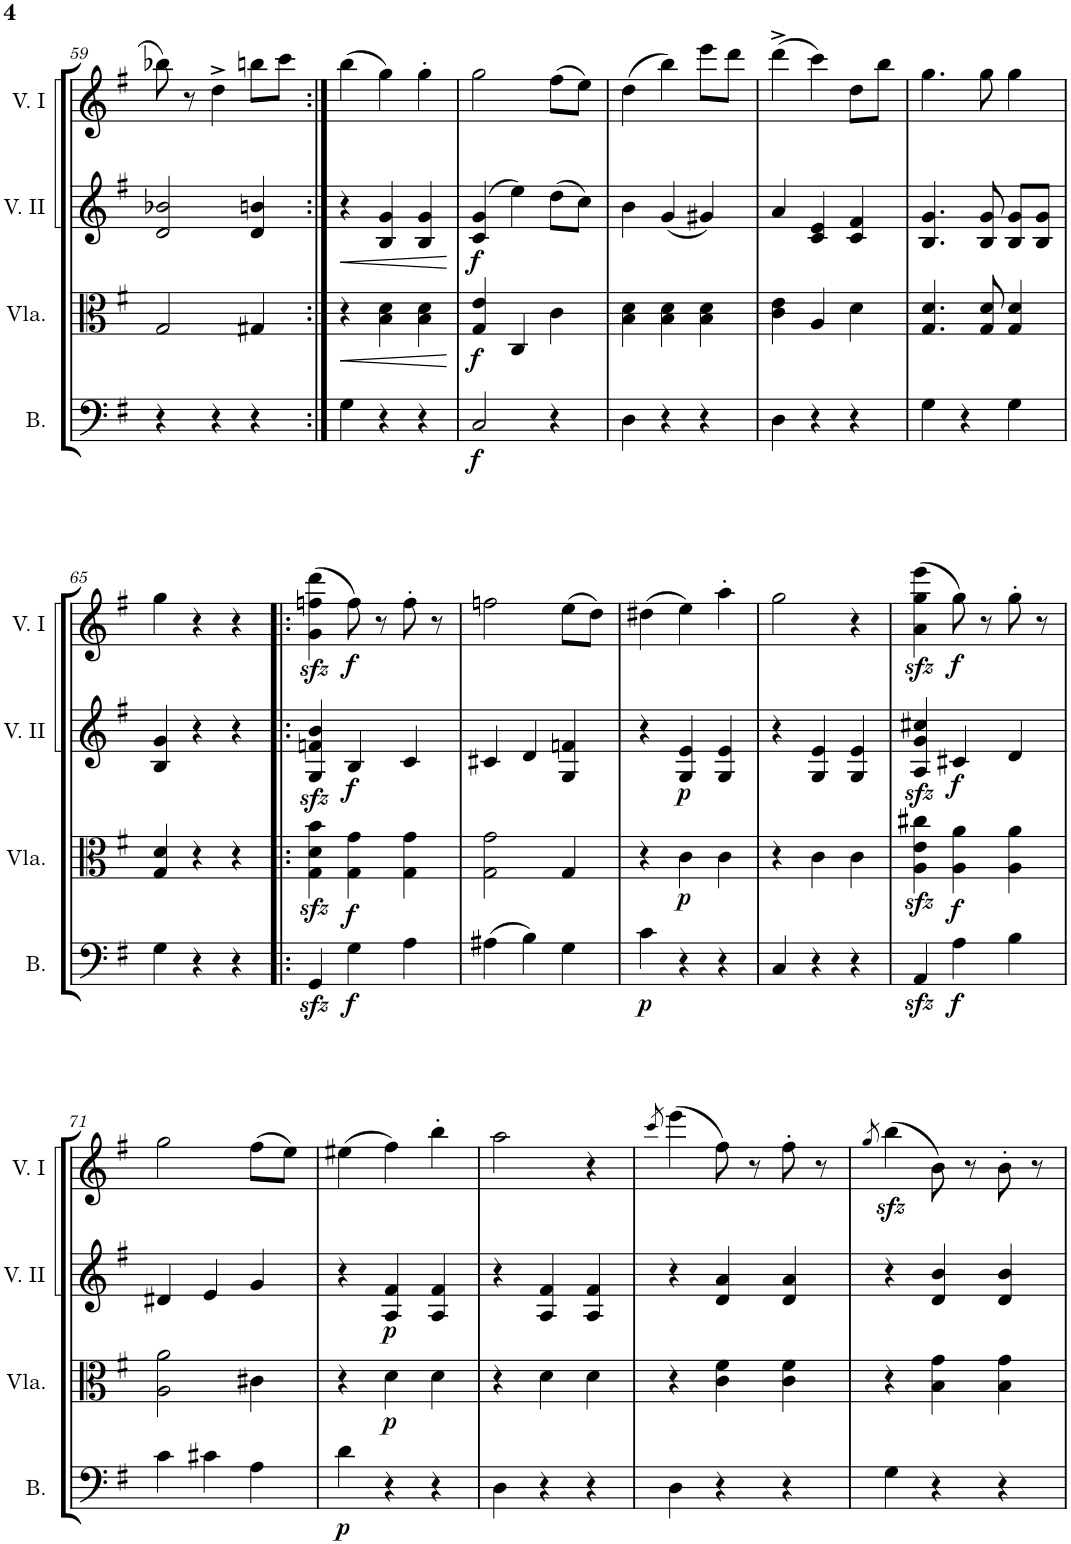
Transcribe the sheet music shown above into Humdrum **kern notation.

**kern	**dynam	**kern	**dynam	**kern	**dynam	**kern	**dynam
*part4	*part4	*part3	*part3	*part2	*part2	*part1	*part1
*staff4	*staff4	*staff3	*staff3	*staff2	*staff2	*staff1	*staff1
*I"Bassi	*	*I"Viola	*	*I"Violino II.	*	*I"Violino I	*
*I'B.	*	*I'Vla.	*	*I'V. II	*	*I'V. I	*
!!LO:PB:g=z
*clefF4	*	*clefC3	*	*clefG2	*	*clefG2	*
*k[f#]	*	*k[f#]	*	*k[f#]	*	*k[f#]	*
*M3/4	*	*M3/4	*	*M3/4	*	*M3/4	*
=59	=59	=59	=59	=59	=59	=59	=59
4r	.	2G/	.	2d/ 2b-X/	.	8bb-X\	.
.	.	.	.	.	.	8r	.
4r	.	.	.	.	.	4dd^\	.
4r	.	4G#X/	.	4d/ 4bn/	.	8bbn\L	.
.	.	.	.	.	.	8ccc\J	.
=60:|!	=60:|!	=60:|!	=60:|!	=60:|!	=60:|!	=60:|!	=60:|!
!	!	!	!LO:HP:b	!	!LO:HP:b	!	!
4G\	.	4r	<	4r	<	(4bb\	.
4r	.	4B\ 4d\	.	4B/ 4g/	.	4gg\)	.
4r	.	4B\ 4d\	.	4B/ 4g/	.	4gg'\	.
.	.	.	[	.	[	.	.
=61	=61	=61	=61	=61	=61	=61	=61
!	!LO:DY:b	!	!LO:DY:b	!	!LO:DY:b	!	!
2C/	f	4G/ 4e/	f	(4c/ 4g/	f	2gg\	.
.	.	4C/	.	4ee\)	.	.	.
4r	.	4c\	.	(8dd\L	.	(8ff#\L	.
.	.	.	.	8cc\J)	.	8ee\J)	.
=62	=62	=62	=62	=62	=62	=62	=62
4D\	.	4B\ 4d\	.	4b\	.	(4dd\	.
4r	.	4B\ 4d\	.	(4g/	.	4bb\)	.
4r	.	4B\ 4d\	.	4g#X/)	.	8eee\L	.
.	.	.	.	.	.	8ddd\J	.
=63	=63	=63	=63	=63	=63	=63	=63
4D\	.	4c\ 4e\	.	4a/	.	(4ddd^\	.
4r	.	4A/	.	4c/ 4e/	.	4ccc\)	.
4r	.	4d\	.	4c/ 4f#/	.	8dd\L	.
.	.	.	.	.	.	8bb\J	.
=64	=64	=64	=64	=64	=64	=64	=64
4G\	.	4.G/ 4.d/	.	4.B/ 4.g/	.	4.gg\	.
4r	.	.	.	.	.	.	.
.	.	8G/ 8d/	.	8B/ 8g/	.	8gg\	.
4G\	.	4G/ 4d/	.	8B/ 8g/L	.	4gg\	.
.	.	.	.	8B/ 8g/J	.	.	.
!!LO:LB:g=z
=65	=65	=65	=65	=65	=65	=65	=65
4G\	.	4G/ 4d/	.	4B/ 4g/	.	4gg\	.
4r	.	4r	.	4r	.	4r	.
4r	.	4r	.	4r	.	4r	.
=66!|:	=66!|:	=66!|:	=66!|:	=66!|:	=66!|:	=66!|:	=66!|:
4GGzz</	.	4G\zz< 4d\zz< 4b\zz<	.	4G/zz< 4fn/zz< 4b/zz<	.	(4g\zz< 4ffn\zz< 4ddd\zz<	.
!	!LO:DY:b	!	!LO:DY:b	!	!LO:DY:b	!	!LO:DY:b
4G\	f	4G\ 4g\	f	4B/	f	8ff\)	f
.	.	.	.	.	.	8r	.
4A\	.	4G\ 4g\	.	4c/	.	8ff'\	.
.	.	.	.	.	.	8r	.
=67	=67	=67	=67	=67	=67	=67	=67
(4A#X\	.	2G\ 2g\	.	4c#X/	.	2ffn\	.
4B\)	.	.	.	4d/	.	.	.
4G\	.	4G/	.	4G/ 4fn/	.	(8ee\L	.
.	.	.	.	.	.	8dd\J)	.
=68	=68	=68	=68	=68	=68	=68	=68
!	!LO:DY:b	!	!	!	!	!	!
4c\	p	4r	.	4r	.	(4dd#X\	.
!	!	!	!LO:DY:b	!	!LO:DY:b	!	!
4r	.	4c\	p	4G/ 4e/	p	4ee\)	.
4r	.	4c\	.	4G/ 4e/	.	4aa'\	.
=69	=69	=69	=69	=69	=69	=69	=69
4C/	.	4r	.	4r	.	2gg\	.
4r	.	4c\	.	4G/ 4e/	.	.	.
4r	.	4c\	.	4G/ 4e/	.	4r	.
=70	=70	=70	=70	=70	=70	=70	=70
4AAzz</	.	4A\zz< 4e\zz< 4cc#X\zz<	.	4A/zz< 4g/zz< 4cc#X/zz<	.	(4a\zz< 4gg\zz< 4eee\zz<	.
!	!LO:DY:b	!	!LO:DY:b	!	!LO:DY:b	!	!LO:DY:b
4A\	f	4A\ 4a\	f	4c#X/	f	8gg\)	f
.	.	.	.	.	.	8r	.
4B\	.	4A\ 4a\	.	4d/	.	8gg'\	.
.	.	.	.	.	.	8r	.
!!LO:LB:g=z
=71	=71	=71	=71	=71	=71	=71	=71
4c\	.	2A\ 2a\	.	4d#X/	.	2gg\	.
4c#X\	.	.	.	4e/	.	.	.
4A\	.	4c#X\	.	4g/	.	(8ff#\L	.
.	.	.	.	.	.	8ee\J)	.
=72	=72	=72	=72	=72	=72	=72	=72
!	!LO:DY:b	!	!	!	!	!	!
4d\	p	4r	.	4r	.	(4ee#X\	.
!	!	!	!LO:DY:b	!	!LO:DY:b	!	!
4r	.	4d\	p	4A/ 4f#/	p	4ff#\)	.
4r	.	4d\	.	4A/ 4f#/	.	4bb'\	.
=73	=73	=73	=73	=73	=73	=73	=73
4D\	.	4r	.	4r	.	2aa\	.
4r	.	4d\	.	4A/ 4f#/	.	.	.
4r	.	4d\	.	4A/ 4f#/	.	4r	.
=74	=74	=74	=74	=74	=74	=74	=74
.	.	.	.	.	.	8qccc/	.
4D\	.	4r	.	4r	.	(4eee\	.
4r	.	4c\ 4f#\	.	4d/ 4a/	.	8ff#\)	.
.	.	.	.	.	.	8r	.
4r	.	4c\ 4f#\	.	4d/ 4a/	.	8ff#'\	.
.	.	.	.	.	.	8r	.
=75	=75	=75	=75	=75	=75	=75	=75
.	.	.	.	.	.	8qgg/	.
4G\	.	4r	.	4r	.	(4bbzz<\	.
4r	.	4B\ 4g\	.	4d/ 4b/	.	8b\)	.
.	.	.	.	.	.	8r	.
4r	.	4B\ 4g\	.	4d/ 4b/	.	8b'\	.
.	.	.	.	.	.	8r	.
=	=	=	=	=	=	=	=
*-	*-	*-	*-	*-	*-	*-	*-
